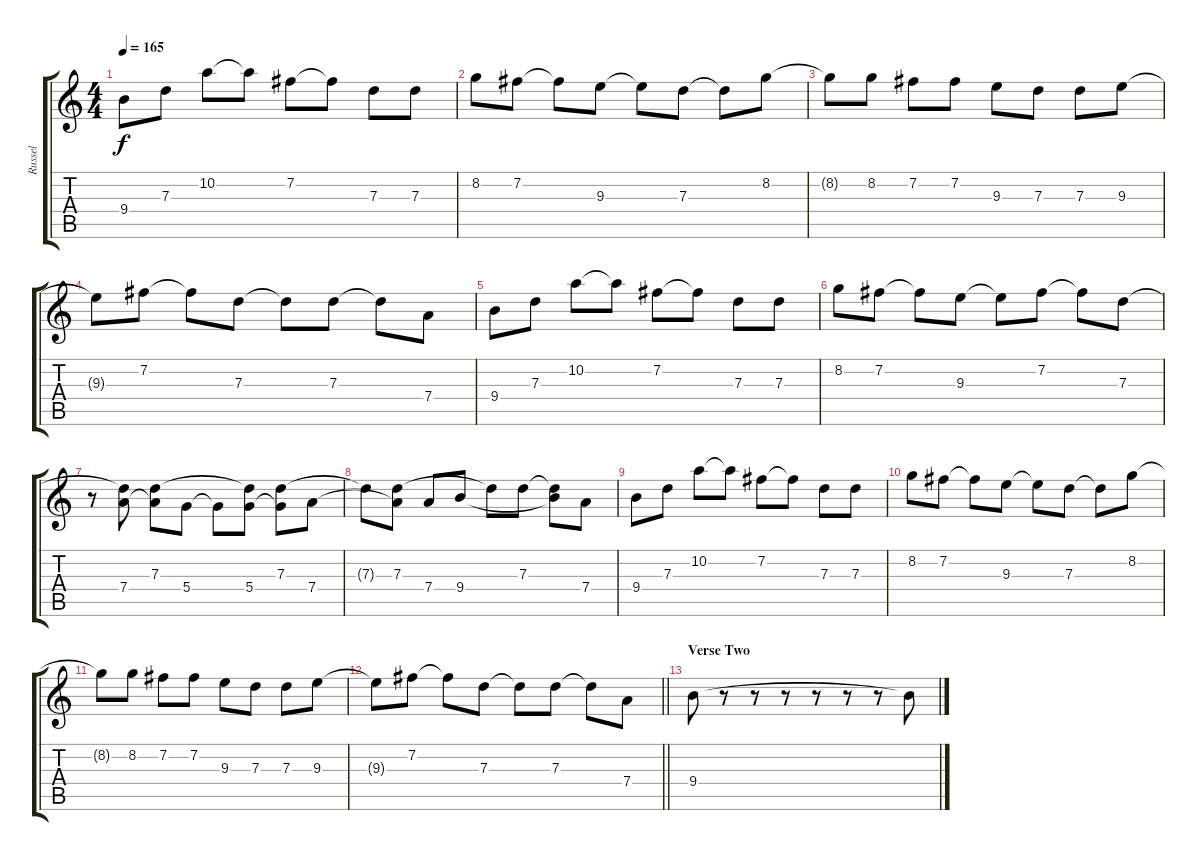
\track ("Russel" "Russel") {instrument overdrivenguitar}
\staff {score tabs}
\tuning (E4 B3 G3 D3 A2 E2) {hide}
\ts (4 4)
\tempo 165
\clef g2
\ks c
9.4.8{dy f} 7.3.8 10.2.8 10.2{t}.8 7.2.8 7.2{t}.8 7.3.8 7.3.8 |
8.2.8 7.2.8 7.2{t}.8 9.3.8 9.3{t}.8 7.3.8 7.3{t}.8 8.2.8 |
8.2{t}.8 8.2.8 7.2.8 7.2.8 9.3.8 7.3.8 7.3.8 9.3.8 |
9.3{t}.8 7.2.8 7.2{t}.8 7.3.8 7.3{t}.8 7.3.8 7.3{t}.8 7.4.8 |
9.4.8 7.3.8 10.2.8 10.2{t}.8 7.2.8 7.2{t}.8 7.3.8 7.3.8 |
8.2.8 7.2.8 7.2{t}.8 9.3.8 9.3{t}.8 7.2.8 7.2{t}.8 7.3.8 |
r.8 (7.3{t} 7.4).8 (7.3 7.4{t}).8 5.4.8 5.4{t}.8 (7.3{t} 5.4).8 (7.3 5.4{t}).8 7.4.8 |
7.3{t}.8 (7.3 7.4{t}).8 7.4.8 9.4.8 7.3{t}.8 7.3.8 (7.3{t} 9.4{t}).8 7.4.8 |
9.4.8 7.3.8 10.2.8 10.2{t}.8 7.2.8 7.2{t}.8 7.3.8 7.3.8 |
8.2.8 7.2.8 7.2{t}.8 9.3.8 9.3{t}.8 7.3.8 7.3{t}.8 8.2.8 |
8.2{t}.8 8.2.8 7.2.8 7.2.8 9.3.8 7.3.8 7.3.8 9.3.8 |
\barLineRight lightlight
9.3{t}.8 7.2.8 7.2{t}.8 7.3.8 7.3{t}.8 7.3.8 7.3{t}.8 7.4.8 |
\section ("" "Verse Two")
9.4.8 r.8 r.8 r.8 r.8 r.8 r.8 9.4{t}.8
